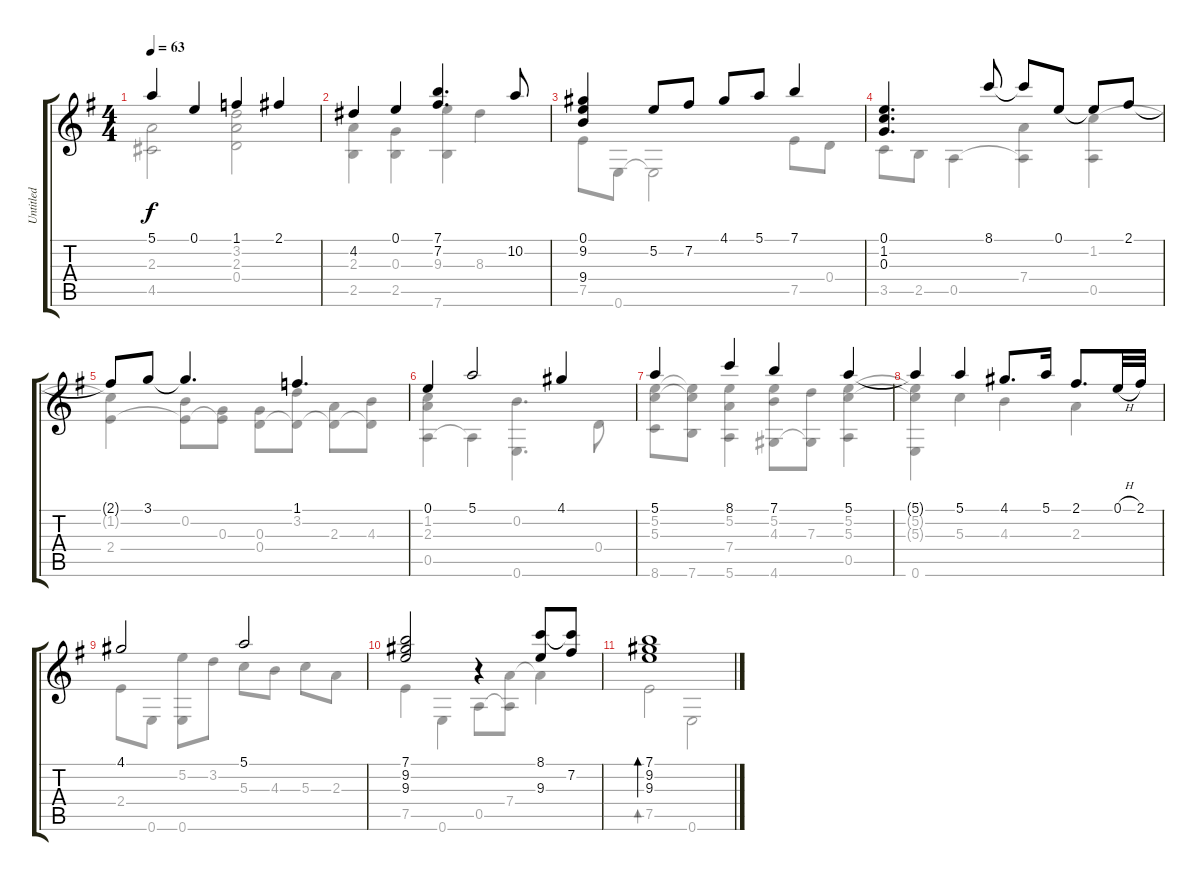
\track ("Untitled" "Untitled") {instrument acousticguitarnylon}
\staff {score tabs}
\tuning (E4 B3 G3 D3 A2 E2) {hide}
\voice
\ts (4 4)
\tempo 63
\clef g2
\ks g
5.1.4{dy f} 0.1.4 1.1.4 2.1.4 |
4.2.4 0.1.4 (7.1 7.2).4{d} 10.2.8 |
(0.1 9.2 9.4).4 5.2.8 7.2.8 4.1.8 5.1.8 7.1.4 |
(0.1 1.2 0.3).4{d} 8.1.8 8.1{t}.8 0.1.8 0.1{t}.8 2.1.8 |
2.1{t}.8 3.1.8 3.1{t}.4{d} 1.1.4{d} |
0.1.4 5.1.2 4.1.4 |
5.1.4 8.1.4 7.1.4 5.1.4 |
5.1{t}.4 5.1.4 4.1.8{d} 5.1.16 2.1.8{d} 0.1{h}.32 2.1.32 |
4.1.2 5.1.2 |
(7.1 9.2 9.3).2 r.4 (8.1 9.3).8 (8.1{t} 7.2).8 |
(7.1 9.2 9.3).1{bd 30}
\voice
\clef g2
\ottava regular
\simile none
\ks g
(2.3 4.5).2{dy f} (3.2 2.3 0.4).2 |
(2.3 2.5).4 (0.3 2.5).4 (9.3 7.6).4 8.3.4 |
7.5.8 0.6.8 0.6{t}.2 7.5.8 0.4.8 |
3.5.8 2.5.8 0.5.4 (7.4 0.5{t}).4 (1.2 0.5).4 |
(1.2{t} 2.4).4 (0.2 2.4{t}).8 (0.3 2.4{t}).8 (0.3 0.4).8 (3.2 0.4{t}).8 (2.3 0.4{t}).8 (4.3 0.4{t}).8 |
(1.2 2.3 0.5).4 0.5{t}.4 (0.2 0.6).4{d} 0.4.8 |
(5.2 5.3 8.6).8 (5.2{t} 5.3{t} 7.6).8 (5.2 7.4 5.6).4 (5.2 4.3 4.6).8 (7.3 4.6{t}).8 (5.2 5.3 0.5).4 |
(5.2{t} 5.3{t} 0.6).4 5.3.4 4.3.4 2.3.4 |
2.4.8 0.6.8 (5.2 0.6).8 3.2.8 5.3.8 4.3.8 5.3.8 2.3.8 |
7.5.4 0.6.4 0.5.8 (7.4 0.5{t}).8 7.4{t}.4 |
7.5.2{bd 30} 0.6.2
